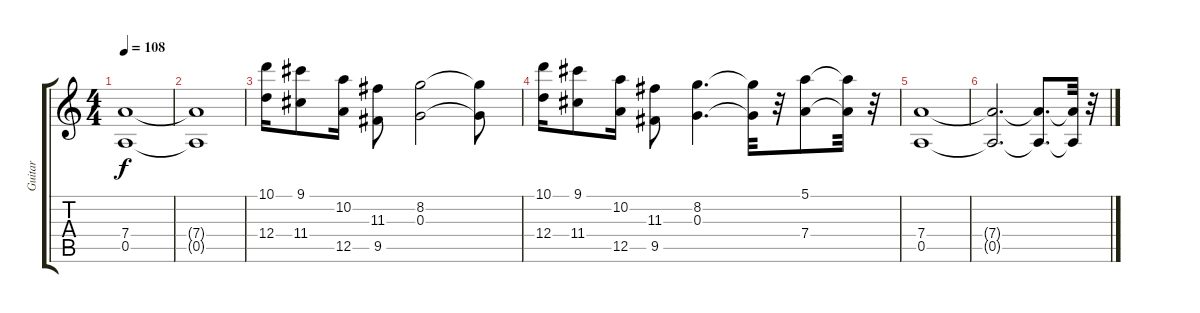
\track ("Guitar         " "Guitar    ") {instrument distortionguitar}
\staff {score tabs}
\tuning (E4 B3 G3 D3 A2 E2) {hide}
\ts (4 4)
\tempo 108
\clef g2
\ks c
(7.4 0.5).1{dy f} |
(7.4{t} 0.5{t}).1 |
(10.1 12.4).16 (9.1 11.4).8 (10.2 12.5).16 (11.3 9.5).8 (8.2 0.3).2 (8.2{t} 0.3{t}).8 |
(10.1 12.4).16 (9.1 11.4).8 (10.2 12.5).16 (11.3 9.5).8 (8.2 0.3).4{d} (8.2{t} 0.3{t}).32 r.32 (5.1 7.4).8 (5.1{t} 7.4{t}).32 r.32 |
(7.4 0.5).1 |
(7.4{t} 0.5{t}).2{d} (7.4{t} 0.5{t}).8{d} (7.4{t} 0.5{t}).32 r.32
